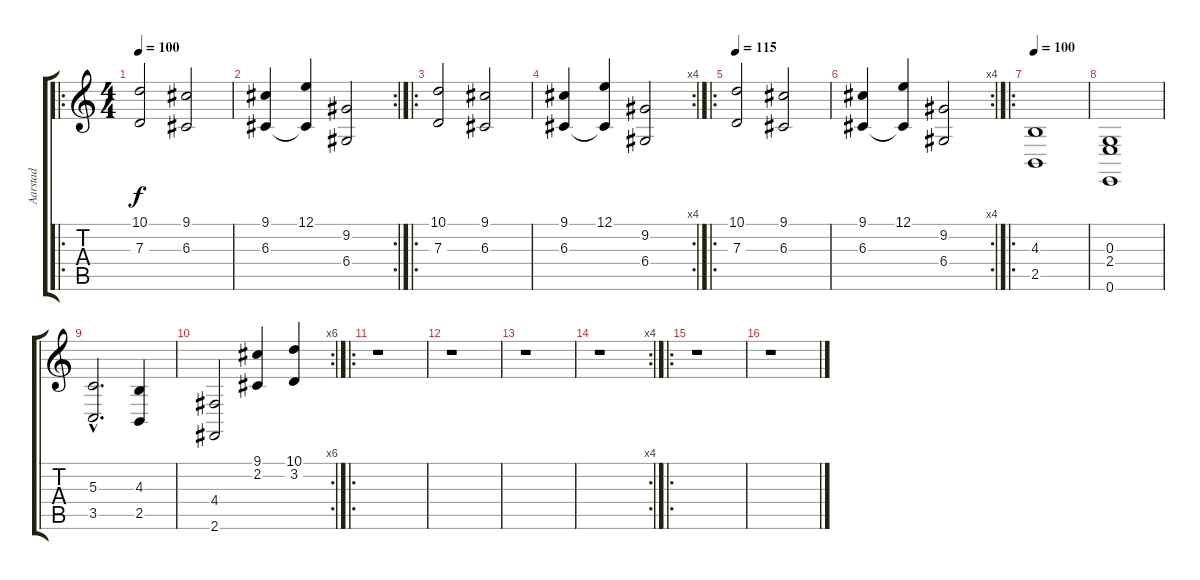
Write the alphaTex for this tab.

\track ("Aarstad" "Aarstad") {instrument choiraahs}
\staff {score tabs}
\tuning (E4 B3 G3 D3 A2 E2) {hide}
\ro
\ts (4 4)
\tempo 100
\clef g2
\ks c
(10.1 7.3).2{dy f instrument choiraahs} (9.1 6.3).2 |
\rc 2
(9.1 6.3).4 (12.1 6.3{t}).4 (9.2 6.4).2 |
\ro
(10.1 7.3).2 (9.1 6.3).2 |
\rc 4
(9.1 6.3).4 (12.1 6.3{t}).4 (9.2 6.4).2 |
\ro
\tempo 115
(10.1 7.3).2 (9.1 6.3).2 |
\rc 4
(9.1 6.3).4 (12.1 6.3{t}).4 (9.2 6.4).2 |
\ro
\tempo 100
(4.3 2.5).1 |
(0.3 2.4 0.6).1 |
(5.3{hac} 3.5{hac}).2{d} (4.3 2.5).4 |
\rc 6
(4.4 2.6).2 (9.1 2.2).4 (10.1 3.2).4 |
\ro
r.1 |
r.1 |
r.1 |
\rc 4
r.1 |
\ro
r.1 |
r.1
